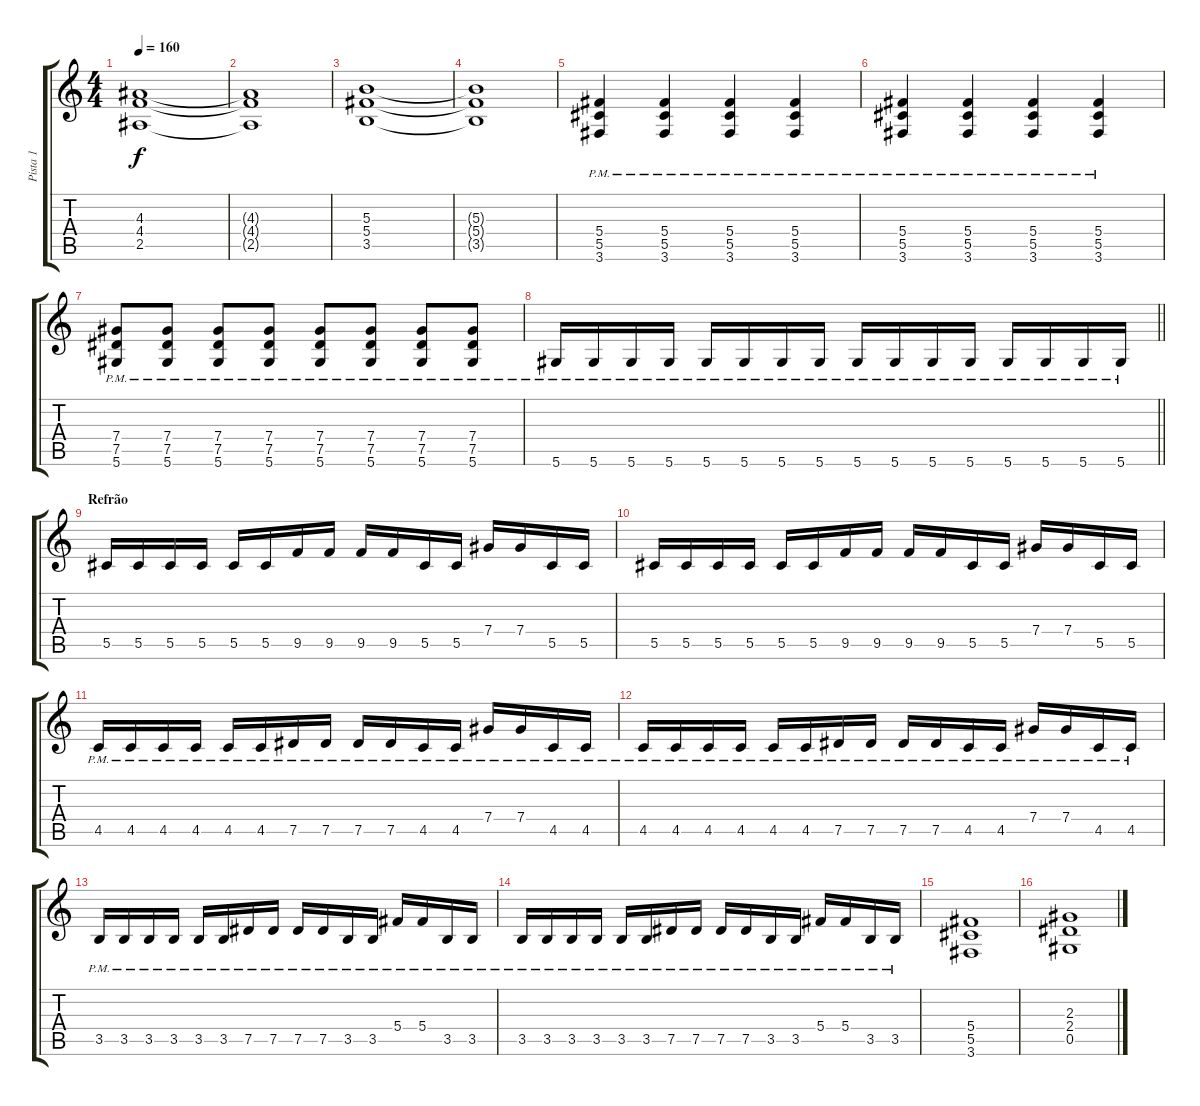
\track ("Pista 1" "Pista 1") {instrument distortionguitar}
\staff {score tabs}
\tuning (Eb4 Bb3 Gb3 Db3 Ab2 Eb2) {hide}
\ts (4 4)
\tempo 160
\clef g2
\ks c
(4.3 4.4 2.5).1{dy f} |
(4.3{t} 4.4{t} 2.5{t}).1 |
(5.3 5.4 3.5).1 |
(5.3{t} 5.4{t} 3.5{t}).1 |
(5.4{pm} 5.5{pm} 3.6{pm}).4 (5.4{pm} 5.5{pm} 3.6{pm}).4 (5.4{pm} 5.5{pm} 3.6{pm}).4 (5.4{pm} 5.5{pm} 3.6{pm}).4 |
(5.4{pm} 5.5{pm} 3.6{pm}).4 (5.4{pm} 5.5{pm} 3.6{pm}).4 (5.4{pm} 5.5{pm} 3.6{pm}).4 (5.4{pm} 5.5{pm} 3.6{pm}).4 |
(7.4{pm} 7.5{pm} 5.6{pm}).8 (7.4{pm} 7.5{pm} 5.6{pm}).8 (7.4{pm} 7.5{pm} 5.6{pm}).8 (7.4{pm} 7.5{pm} 5.6{pm}).8 (7.4{pm} 7.5{pm} 5.6{pm}).8 (7.4{pm} 7.5{pm} 5.6{pm}).8 (7.4{pm} 7.5{pm} 5.6{pm}).8 (7.4{pm} 7.5{pm} 5.6{pm}).8 |
\barLineRight lightlight
5.6{pm}.16 5.6{pm}.16 5.6{pm}.16 5.6{pm}.16 5.6{pm}.16 5.6{pm}.16 5.6{pm}.16 5.6{pm}.16 5.6{pm}.16 5.6{pm}.16 5.6{pm}.16 5.6{pm}.16 5.6{pm}.16 5.6{pm}.16 5.6{pm}.16 5.6{pm}.16 |
\section ("" "Refrão")
5.5.16 5.5.16 5.5.16 5.5.16 5.5.16 5.5.16 9.5.16 9.5.16 9.5.16 9.5.16 5.5.16 5.5.16 7.4.16 7.4.16 5.5.16 5.5.16 |
5.5.16 5.5.16 5.5.16 5.5.16 5.5.16 5.5.16 9.5.16 9.5.16 9.5.16 9.5.16 5.5.16 5.5.16 7.4.16 7.4.16 5.5.16 5.5.16 |
4.5{pm}.16 4.5{pm}.16 4.5{pm}.16 4.5{pm}.16 4.5{pm}.16 4.5{pm}.16 7.5{pm}.16 7.5{pm}.16 7.5{pm}.16 7.5{pm}.16 4.5{pm}.16 4.5{pm}.16 7.4{pm}.16 7.4{pm}.16 4.5{pm}.16 4.5{pm}.16 |
4.5{pm}.16 4.5{pm}.16 4.5{pm}.16 4.5{pm}.16 4.5{pm}.16 4.5{pm}.16 7.5{pm}.16 7.5{pm}.16 7.5{pm}.16 7.5{pm}.16 4.5{pm}.16 4.5{pm}.16 7.4{pm}.16 7.4{pm}.16 4.5{pm}.16 4.5{pm}.16 |
3.5{pm}.16 3.5{pm}.16 3.5{pm}.16 3.5{pm}.16 3.5{pm}.16 3.5{pm}.16 7.5{pm}.16 7.5{pm}.16 7.5{pm}.16 7.5{pm}.16 3.5{pm}.16 3.5{pm}.16 5.4{pm}.16 5.4{pm}.16 3.5{pm}.16 3.5{pm}.16 |
3.5{pm}.16 3.5{pm}.16 3.5{pm}.16 3.5{pm}.16 3.5{pm}.16 3.5{pm}.16 7.5{pm}.16 7.5{pm}.16 7.5{pm}.16 7.5{pm}.16 3.5{pm}.16 3.5{pm}.16 5.4{pm}.16 5.4{pm}.16 3.5{pm}.16 3.5{pm}.16 |
(5.4 5.5 3.6).1 |
(2.3 2.4 0.5).1
